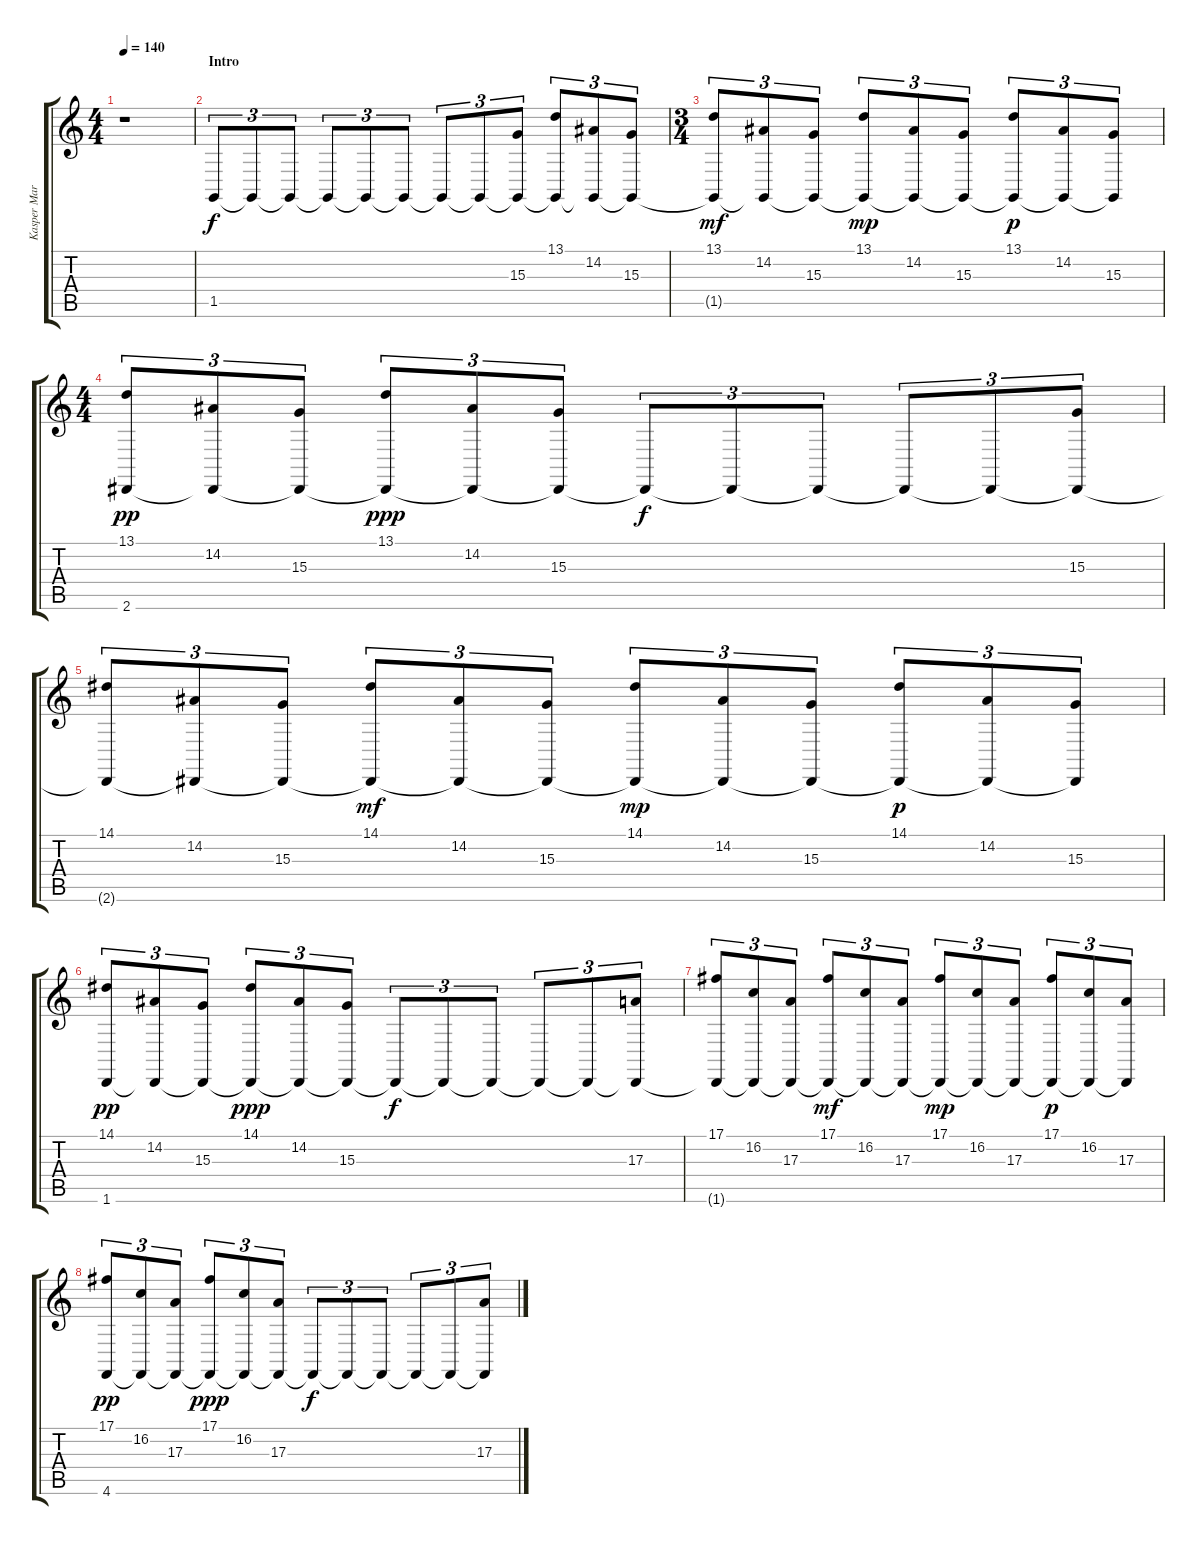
\track ("Kasper Martenson" "Kasper Mar") {instrument stringensemble1}
\staff {score tabs}
\tuning (Db4 Ab3 E3 B2 Gb2 Db2) {hide}
\ts (4 4)
\tempo 140
\clef g2
\ks c
r.1{dy f instrument stringensemble1} |
\section ("" "Intro")
1.5.8{tu (3 2)} 1.5{t}.8{tu (3 2)} 1.5{t}.8{tu (3 2)} 1.5{t}.8{tu (3 2)} 1.5{t}.8{tu (3 2)} 1.5{t}.8{tu (3 2)} 1.5{t}.8{tu (3 2)} 1.5{t}.8{tu (3 2)} (15.3 1.5{t}).8{tu (3 2)} (13.1 1.5{t}).8{tu (3 2)} (14.2 1.5{t}).8{tu (3 2)} (15.3 1.5{t}).8{tu (3 2)} |
\ts (3 4)
(13.1 1.5{t}).8{tu (3 2) dy mf} (14.2 1.5{t}).8{tu (3 2)} (15.3 1.5{t}).8{tu (3 2)} (13.1 1.5{t}).8{tu (3 2) dy mp} (14.2 1.5{t}).8{tu (3 2)} (15.3 1.5{t}).8{tu (3 2)} (13.1 1.5{t}).8{tu (3 2) dy p} (14.2 1.5{t}).8{tu (3 2)} (15.3 1.5{t}).8{tu (3 2)} |
\ts (4 4)
(13.1 2.6).8{tu (3 2) dy pp} (14.2 2.6{t}).8{tu (3 2)} (15.3 2.6{t}).8{tu (3 2)} (13.1 2.6{t}).8{tu (3 2) dy ppp} (14.2 2.6{t}).8{tu (3 2)} (15.3 2.6{t}).8{tu (3 2)} 2.6{t}.8{tu (3 2) dy f} 2.6{t}.8{tu (3 2)} 2.6{t}.8{tu (3 2)} 2.6{t}.8{tu (3 2)} 2.6{t}.8{tu (3 2)} (15.3 2.6{t}).8{tu (3 2)} |
(14.1 2.6{t}).8{tu (3 2)} (14.2 2.6{t}).8{tu (3 2)} (15.3 2.6{t}).8{tu (3 2)} (14.1 2.6{t}).8{tu (3 2) dy mf} (14.2 2.6{t}).8{tu (3 2)} (15.3 2.6{t}).8{tu (3 2)} (14.1 2.6{t}).8{tu (3 2) dy mp} (14.2 2.6{t}).8{tu (3 2)} (15.3 2.6{t}).8{tu (3 2)} (14.1 2.6{t}).8{tu (3 2) dy p} (14.2 2.6{t}).8{tu (3 2)} (15.3 2.6{t}).8{tu (3 2)} |
(14.1 1.6).8{tu (3 2) dy pp} (14.2 1.6{t}).8{tu (3 2)} (15.3 1.6{t}).8{tu (3 2)} (14.1 1.6{t}).8{tu (3 2) dy ppp} (14.2 1.6{t}).8{tu (3 2)} (15.3 1.6{t}).8{tu (3 2)} 1.6{t}.8{tu (3 2) dy f} 1.6{t}.8{tu (3 2)} 1.6{t}.8{tu (3 2)} 1.6{t}.8{tu (3 2)} 1.6{t}.8{tu (3 2)} (17.3 1.6{t}).8{tu (3 2)} |
(17.1 1.6{t}).8{tu (3 2)} (16.2 1.6{t}).8{tu (3 2)} (17.3 1.6{t}).8{tu (3 2)} (17.1 1.6{t}).8{tu (3 2) dy mf} (16.2 1.6{t}).8{tu (3 2)} (17.3 1.6{t}).8{tu (3 2)} (17.1 1.6{t}).8{tu (3 2) dy mp} (16.2 1.6{t}).8{tu (3 2)} (17.3 1.6{t}).8{tu (3 2)} (17.1 1.6{t}).8{tu (3 2) dy p} (16.2 1.6{t}).8{tu (3 2)} (17.3 1.6{t}).8{tu (3 2)} |
(17.1 4.6).8{tu (3 2) dy pp} (16.2 4.6{t}).8{tu (3 2)} (17.3 4.6{t}).8{tu (3 2)} (17.1 4.6{t}).8{tu (3 2) dy ppp} (16.2 4.6{t}).8{tu (3 2)} (17.3 4.6{t}).8{tu (3 2)} 4.6{t}.8{tu (3 2) dy f} 4.6{t}.8{tu (3 2)} 4.6{t}.8{tu (3 2)} 4.6{t}.8{tu (3 2)} 4.6{t}.8{tu (3 2)} (17.3 4.6{t}).8{tu (3 2)}
